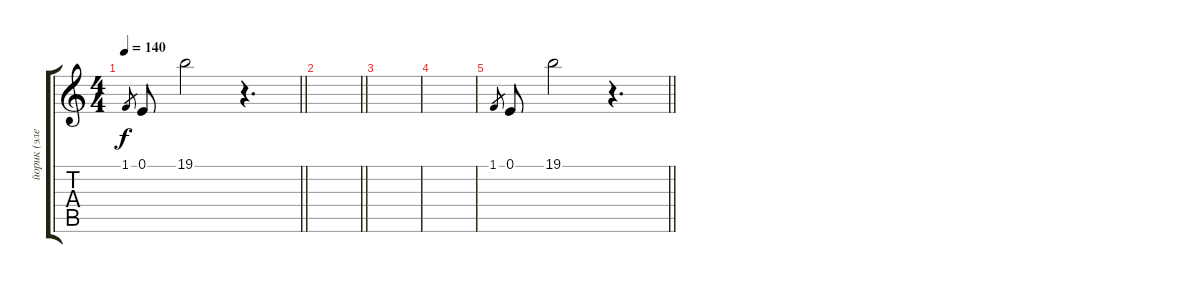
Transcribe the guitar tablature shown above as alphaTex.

\track ("йорик (электроника)" "йорик (эле") {instrument flute}
\staff {score tabs}
\tuning (E4 B3 G3 D3 A2 E2) {hide}
\ts (4 4)
\tempo 140
\clef g2
\barLineRight lightlight
\ks c
1.1.8{gr dy f} 0.1.8 19.1.2 r.4{d} |
\barLineRight lightlight
|
|
|
\barLineRight lightlight
1.1.8{gr} 0.1.8 19.1.2 r.4{d}
